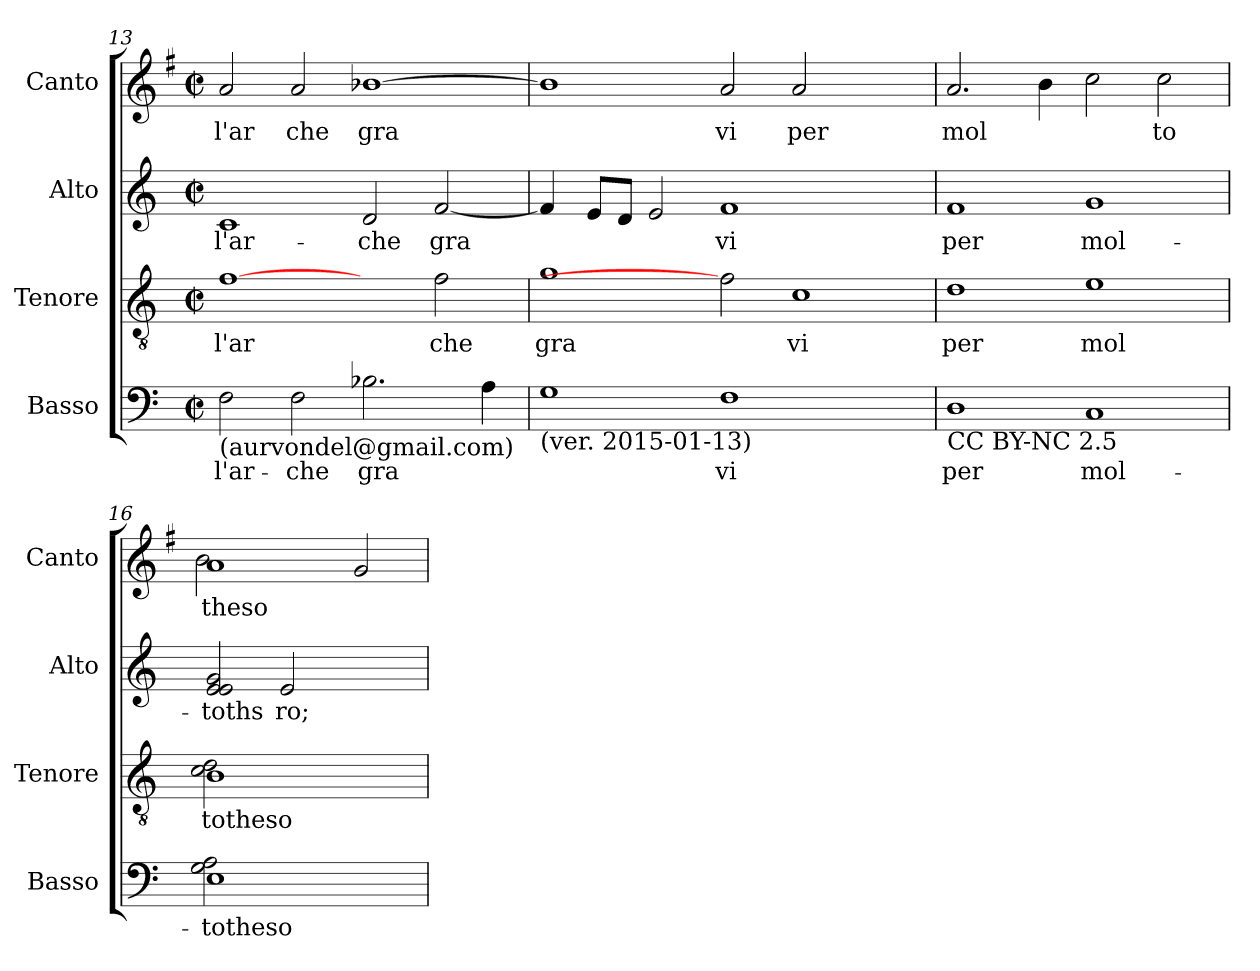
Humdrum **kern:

**kern	**text	**kern	**text	**kern	**text	**kern	**text
*part4	*part4	*part3	*part3	*part2	*part2	*part1	*part1
*staff4	*staff4	*staff3	*staff3	*staff2	*staff2	*staff1	*staff1
*I"Basso	*	*I"Tenore	*	*I"Alto	*	*I"Canto	*
*I'Basso	*	*I'Tenore	*	*I'Alto	*	*I'Canto	*
*clefF4	*	*clefGv2	*	*clefG2	*	*clefG2	*
*	*	*	*	*	*	*ITrd-3c-5	*
*k[]	*	*k[]	*	*k[]	*	*k[]	*
*C:	*	*C:	*	*C:	*	*C:	*
*M2/2	*	*M2/2	*	*M2/2	*	*M2/2	*
*met(c|)	*	*met(c|)	*	*met(c|)	*	*met(c|)	*
=13	=13	=13	=13	=13	=13	=13	=13
!LO:TX:b:t=(aurvondel@gmail.com)	!	!	!	!	!	!	!
!	!LO:LY:b:cj	!	!LO:LY:b	!	!LO:LY:b:cj	!	!LO:LY:b:cj
2F\	l'ar-	[1f	l'ar	1c	l'ar-	2dd/	l'ar
!	!LO:LY:b:cj	!	!	!	!	!	!LO:LY:b:cj
2F\	-che	.	.	.	.	2dd/	che
!	!LO:LY:b:cj	!	!	!	!LO:LY:b:cj	!	!LO:LY:b:cj
2.B-X\	gra-	2ryy	.	2d/	-che	[>1ee-X	gra
!	!	!	!LO:LY:b	!	!LO:LY:b:cj	!	!
.	.	2f\	che	[<2f/	gra-	.	.
!	!LO:LY:b:cj	!	!	!	!	!	!
4A\	--	.	.	.	.	.	.
=14	=14	=14	=14	=14	=14	=14	=14
!LO:TX:b:t=(ver. 2015-01-13)	!	!	!	!	!	!	!
!	!LO:LY:b:cj	!	!LO:LY:b	!	!LO:LY:b:cj	!	!LO:LY:b:cj
1G	--	1g	gra	4f/]	--	1ee-]	.
!	!	!	!	!	!LO:LY:b:cj	!	!
.	.	.	.	8e/L	--	.	.
!	!	!	!	!	!LO:LY:b:cj	!	!
.	.	.	.	8d/J	--	.	.
!	!	!	!	!	!LO:LY:b:cj	!	!
.	.	.	.	2e/	--	.	.
!	!LO:LY:b:cj	!	!	!	!LO:LY:b:cj	!	!LO:LY:b:cj
1F	-vi	2f]	.	1f	-vi	2dd/	vi
!	!	!	!LO:LY:b	!	!	!	!LO:LY:b:cj
.	.	1c	vi	.	.	2dd/	per
2ryy	.	.	.	2ryy	.	2ryy	.
=15	=15	=15	=15	=15	=15	=15	=15
!LO:TX:b:t=CC BY-NC 2.5	!	!	!	!	!	!	!
!	!LO:LY:b:cj	!	!LO:LY:b	!	!LO:LY:b:cj	!	!LO:LY:b:cj
1D	per	1d	per	1f	per	2.dd/	mol
!	!	!	!	!	!	!	!LO:LY:b:cj
.	.	.	.	.	.	4ee\	.
!	!LO:LY:b:cj	!	!LO:LY:b	!	!LO:LY:b:cj	!	!LO:LY:b:cj
1C	mol-	1e	mol	1g	mol-	2ff\	.
!	!	!	!	!	!	!	!LO:LY:b:cj
.	.	.	.	.	.	2ff\	to
!!LO:PB:g=z
=16	=16	=16	=16	=16	=16	=16	=16
*^	*	*	*	*	*	*	*
!	!	!LO:LY:b:cj	!	!LO:LY:b	!	!LO:LY:b:cj	!	!LO:LY:b:cj
*	*	*	*^	*	*	*	*^	*
1E	2A\ 2G\	-totheso	1B	2d\ 2c\	totheso	2g/ 2e/ 2e/	-toths	1dd	2ee\	theso
!	!	!	!	!	!	!	!LO:LY:b:cj	!	!	!
.	2ryy	.	.	2ryy	.	2e/	ro;	.	1ryy	.
!	!	!	!	!	!	!	!	!	!	!LO:LY:b:cj
2ryy	2ryy	.	2ryy	2ryy	.	2ryy	.	2cc/	.	.
*v	*v	*	*	*	*	*	*	*v	*v	*
*	*	*v	*v	*	*	*	*	*
=	=	=	=	=	=	=	=
*-	*-	*-	*-	*-	*-	*-	*-
